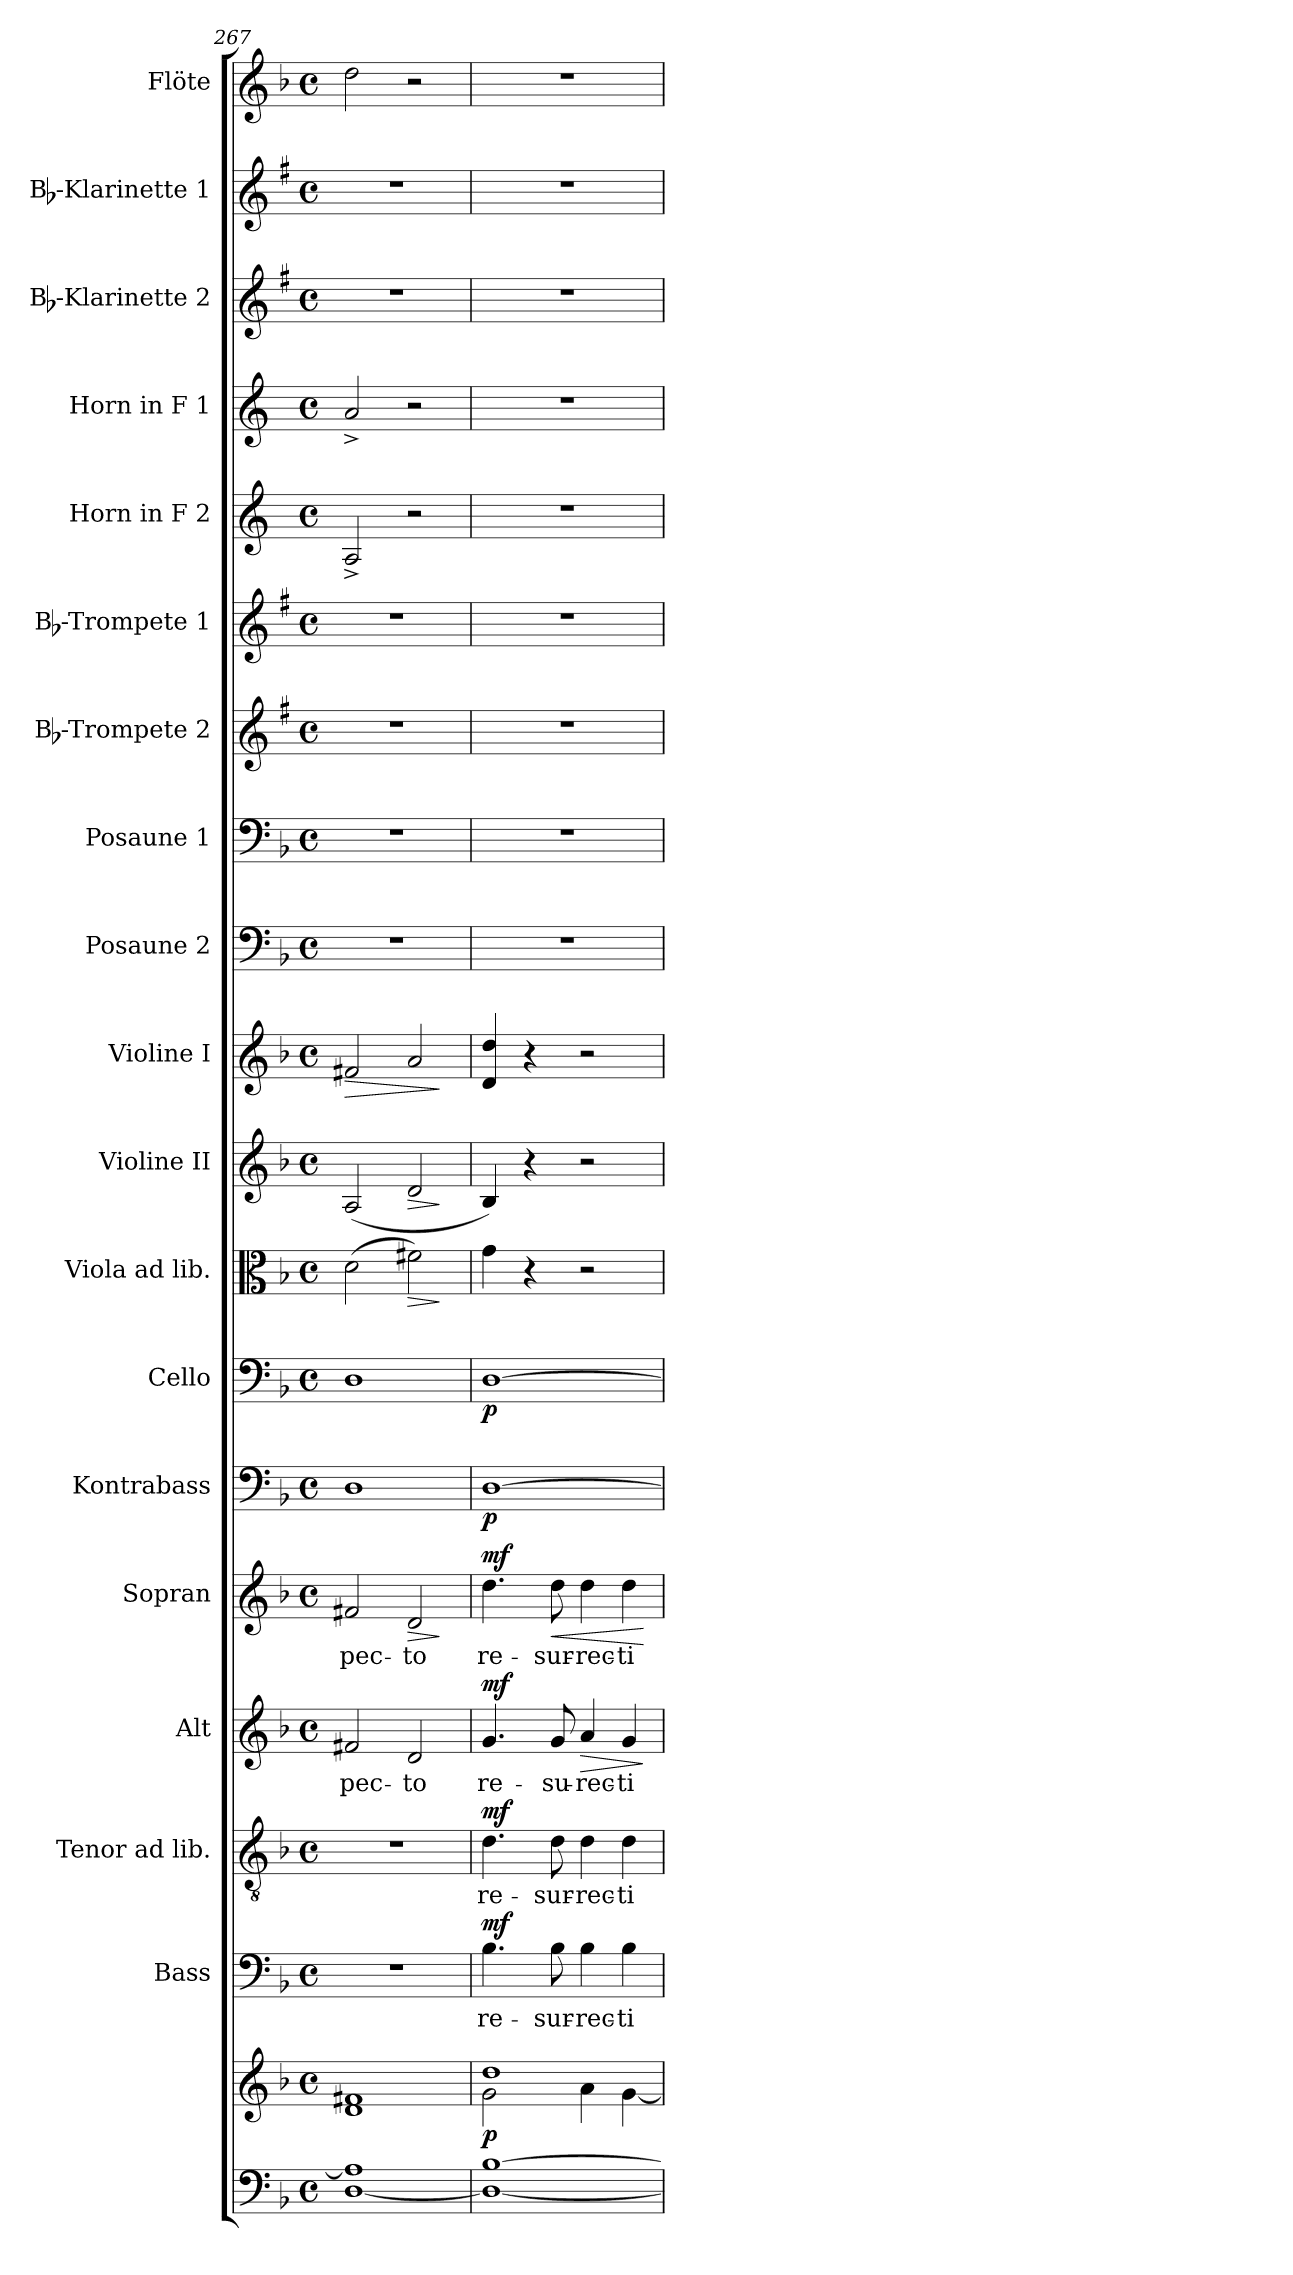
**kern	**kern	**dynam	**kern	**text	**dynam	**kern	**text	**dynam	**kern	**text	**dynam	**kern	**text	**dynam	**kern	**dynam	**kern	**dynam	**kern	**dynam	**kern	**dynam	**kern	**dynam	**kern	**kern	**kern	**kern	**kern	**kern	**kern	**kern	**kern
*part19	*part19	*part19	*part18	*part18	*part18	*part17	*part17	*part17	*part16	*part16	*part16	*part15	*part15	*part15	*part14	*part14	*part13	*part13	*part12	*part12	*part11	*part11	*part10	*part10	*part9	*part8	*part7	*part6	*part5	*part4	*part3	*part2	*part1
*staff20	*staff19	*staff19/20	*staff18	*staff18	*staff18	*staff17	*staff17	*staff17	*staff16	*staff16	*staff16	*staff15	*staff15	*staff15	*staff14	*staff14	*staff13	*staff13	*staff12	*staff12	*staff11	*staff11	*staff10	*staff10	*staff9	*staff8	*staff7	*staff6	*staff5	*staff4	*staff3	*staff2	*staff1
*	*	*	*I"Bass	*	*	*I"Tenor ad lib.	*	*	*I"Alt	*	*	*I"Sopran	*	*	*I"Kontrabass	*	*I"Cello	*	*I"Viola ad lib.	*	*I"Violine II	*	*I"Violine I	*	*I"Posaune 2	*I"Posaune 1	*I"Bb-Trompete 2	*I"Bb-Trompete 1	*I"Horn in F 2	*I"Horn in F 1	*I"Bb-Klarinette 2	*I"Bb-Klarinette 1	*I"Flöte
*	*	*	*I'B.	*	*	*I'T.	*	*	*I'A.	*	*	*I'S.	*	*	*I'Kb.	*	*	*	*I'Vla.	*	*I'Vl. II	*	*I'Vl. I	*	*I'Pos. 2	*I'Pos. 1	*I'Bb Trp. 2	*I'Bb Trp. 1	*	*	*I'Bb Kl. 2	*I'Bb Kl. 1	*I'Fl.
*clefF4	*clefG2	*	*clefF4	*	*	*clefGv2	*	*	*clefG2	*	*	*clefG2	*	*	*clefF4	*	*clefF4	*	*clefC3	*	*clefG2	*	*clefG2	*	*clefF4	*clefF4	*clefG2	*clefG2	*clefG2	*clefG2	*clefG2	*clefG2	*clefG2
*	*	*	*	*	*	*	*	*	*	*	*	*	*	*	*ITrd7c12	*	*	*	*	*	*	*	*	*	*	*	*ITrd1c2	*ITrd1c2	*ITrd4c7	*ITrd4c7	*ITrd1c2	*ITrd1c2	*
*k[b-]	*k[b-]	*	*k[b-]	*	*	*k[b-]	*	*	*k[b-]	*	*	*k[b-]	*	*	*k[b-]	*	*k[b-]	*	*k[b-]	*	*k[b-]	*	*k[b-]	*	*k[b-]	*k[b-]	*k[b-]	*k[b-]	*k[b-]	*k[b-]	*k[b-]	*k[b-]	*k[b-]
*F:	*F:	*	*F:	*	*	*F:	*	*	*F:	*	*	*F:	*	*	*F:	*	*F:	*	*F:	*	*F:	*	*F:	*	*F:	*F:	*F:	*F:	*F:	*F:	*F:	*F:	*F:
*M4/4	*M4/4	*	*M4/4	*	*	*M4/4	*	*	*M4/4	*	*	*M4/4	*	*	*M4/4	*	*M4/4	*	*M4/4	*	*M4/4	*	*M4/4	*	*M4/4	*M4/4	*M4/4	*M4/4	*M4/4	*M4/4	*M4/4	*M4/4	*M4/4
*met(c)	*met(c)	*	*met(c)	*	*	*met(c)	*	*	*met(c)	*	*	*met(c)	*	*	*met(c)	*	*met(c)	*	*met(c)	*	*met(c)	*	*met(c)	*	*met(c)	*met(c)	*met(c)	*met(c)	*met(c)	*met(c)	*met(c)	*met(c)	*met(c)
=267	=267	=267	=267	=267	=267	=267	=267	=267	=267	=267	=267	=267	=267	=267	=267	=267	=267	=267	=267	=267	=267	=267	=267	=267	=267	=267	=267	=267	=267	=267	=267	=267	=267
*^	*^	*	*	*	*	*	*	*	*	*	*	*	*	*	*	*	*	*	*	*	*	*	*	*	*	*	*	*	*	*	*	*	*
!	!	!	!	!	!	!	!	!	!	!	!	!LO:LY:b	!	!	!LO:LY:b	!	!	!	!	!	!	!	!	!	!	!LO:HP:b	!	!	!	!	!	!	!	!	!
1A]	[<1D	1f#X	1d	.	1r	.	.	1r	.	.	2f#X/	-pec-	.	2f#X/	-pec-	.	1DD	.	1D	.	(>2d\	.	(<2A/	.	2f#X/	>	1r	1r	1r	1r	2D^</	2d^</	1r	1r	2dd\
!	!	!	!	!	!	!	!	!	!	!	!	!LO:LY:b	!	!	!LO:LY:b	!LO:HP:b	!	!	!	!	!	!LO:HP:b	!	!LO:HP:b	!	!	!	!	!	!	!	!	!	!	!
.	.	.	.	.	.	.	.	.	.	.	2d/	-to	.	2d/	-to	>	.	.	.	.	2f#X\)	>	2d/	>	2a/	.	.	.	.	.	2r	2r	.	.	2r
*v	*v	*	*	*	*	*	*	*	*	*	*	*	*	*	*	*	*	*	*	*	*	*	*	*	*	*	*	*	*	*	*	*	*	*	*
*	*v	*v	*	*	*	*	*	*	*	*	*	*	*	*	*	*	*	*	*	*	*	*	*	*	*	*	*	*	*	*	*	*	*	*
.	.	.	.	.	.	.	.	.	.	.	.	.	.	]	.	.	.	.	.	]	.	]	.	]	.	.	.	.	.	.	.	.	.
=268	=268	=268	=268	=268	=268	=268	=268	=268	=268	=268	=268	=268	=268	=268	=268	=268	=268	=268	=268	=268	=268	=268	=268	=268	=268	=268	=268	=268	=268	=268	=268	=268	=268
*^	*^	*	*	*	*	*	*	*	*	*	*	*	*	*	*	*	*	*	*	*	*	*	*	*	*	*	*	*	*	*	*	*	*
!	!	!	!	!LO:DY:b	!	!LO:LY:b	!LO:DY:a	!	!LO:LY:b	!LO:DY:a	!	!LO:LY:b	!LO:DY:a	!	!LO:LY:b	!LO:DY:a	!	!LO:DY:b	!	!LO:DY:b	!	!	!	!	!	!	!	!	!	!	!	!	!	!	!
[>1B-	1D_	1dd	2g\	p	4.B-\	re-	mf	4.d\	re-	mf	4.g/	re-	mf	4.dd\	re-	mf	[1DD	p	[1D	p	4g\	.	4B-/)	.	4d/ 4dd/	.	1r	1r	1r	1r	1r	1r	1r	1r	1r
.	.	.	.	.	.	.	.	.	.	.	.	.	.	.	.	.	.	.	.	.	4r	.	4r	.	4r	.	.	.	.	.	.	.	.	.	.
!	!	!	!	!	!	!LO:LY:b	!	!	!LO:LY:b	!	!	!LO:LY:b	!	!	!LO:LY:b	!LO:HP:b	!	!	!	!	!	!	!	!	!	!	!	!	!	!	!	!	!	!	!
.	.	.	.	.	8B-\	-sur-	.	8d\	-sur-	.	8g/	-su-	.	8dd\	-sur-	<	.	.	.	.	.	.	.	.	.	.	.	.	.	.	.	.	.	.	.
!	!	!	!	!	!	!LO:LY:b	!	!	!LO:LY:b	!	!	!LO:LY:b	!LO:HP:b	!	!LO:LY:b	!	!	!	!	!	!	!	!	!	!	!	!	!	!	!	!	!	!	!	!
.	.	.	4a\	.	4B-\	-rec-	.	4d\	-rec-	.	4a/	-rec-	>	4dd\	-rec-	.	.	.	.	.	2r	.	2r	.	2r	.	.	.	.	.	.	.	.	.	.
!	!	!	!	!	!	!LO:LY:b	!	!	!LO:LY:b	!	!	!LO:LY:b	!	!	!LO:LY:b	!	!	!	!	!	!	!	!	!	!	!	!	!	!	!	!	!	!	!	!
.	.	.	[<4g\	.	4B-\	-ti-	.	4d\	-ti-	.	4g/	-ti-	.	4dd\	-ti-	.	.	.	.	.	.	.	.	.	.	.	.	.	.	.	.	.	.	.	.
*v	*v	*	*	*	*	*	*	*	*	*	*	*	*	*	*	*	*	*	*	*	*	*	*	*	*	*	*	*	*	*	*	*	*	*	*
*	*v	*v	*	*	*	*	*	*	*	*	*	*	*	*	*	*	*	*	*	*	*	*	*	*	*	*	*	*	*	*	*	*	*	*
.	.	.	.	.	.	.	.	.	.	.	]	.	.	[	.	.	.	.	.	.	.	.	.	.	.	.	.	.	.	.	.	.	.
=	=	=	=	=	=	=	=	=	=	=	=	=	=	=	=	=	=	=	=	=	=	=	=	=	=	=	=	=	=	=	=	=	=
*-	*-	*-	*-	*-	*-	*-	*-	*-	*-	*-	*-	*-	*-	*-	*-	*-	*-	*-	*-	*-	*-	*-	*-	*-	*-	*-	*-	*-	*-	*-	*-	*-	*-
